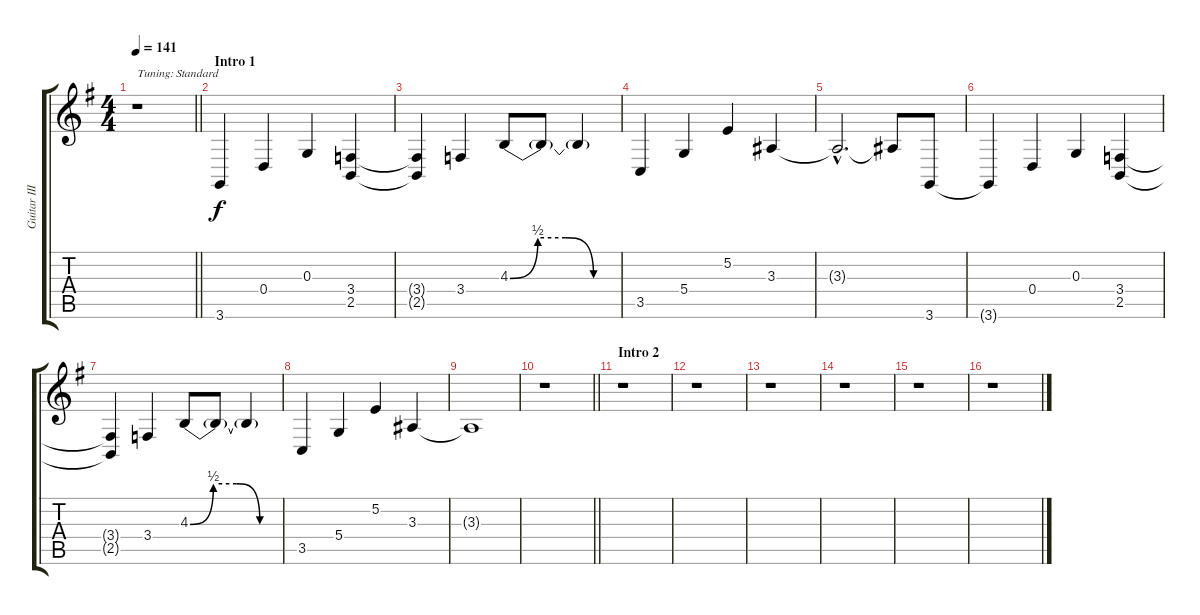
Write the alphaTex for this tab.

\track ("Guitar III" "Guitar III") {instrument sitar}
\staff {score tabs}
\tuning (E4 B3 G3 D3 A2 E2) {hide}
\ts (4 4)
\tempo 141
\clef g2
\barLineRight lightlight
\ks g
r.1{txt "Tuning: Standard" dy f instrument sitar} |
\section ("" "Intro 1")
3.6.4 0.4.4 0.3.4 (3.4 2.5).4 |
(3.4{t} 2.5{t}).4 3.4.4 4.3{be (custom 0 0 15 2 30 2 45 0 60 0)}.8 4.3{t}.8 4.3{t}.4 |
3.5.4 5.4.4 5.2.4 3.3.4 |
3.3{hac t}.2{d} 3.3{t}.8 3.6.8 |
3.6{t}.4 0.4.4 0.3.4 (3.4 2.5).4 |
(3.4{t} 2.5{t}).4 3.4.4 4.3{be (custom 0 0 15 2 30 2 45 0 60 0)}.8 4.3{t}.8 4.3{t}.4 |
3.5.4 5.4.4 5.2.4 3.3.4 |
3.3{t}.1 |
\barLineRight lightlight
r.1 |
\section ("" "Intro 2")
r.1 |
r.1 |
r.1 |
r.1 |
r.1 |
r.1
